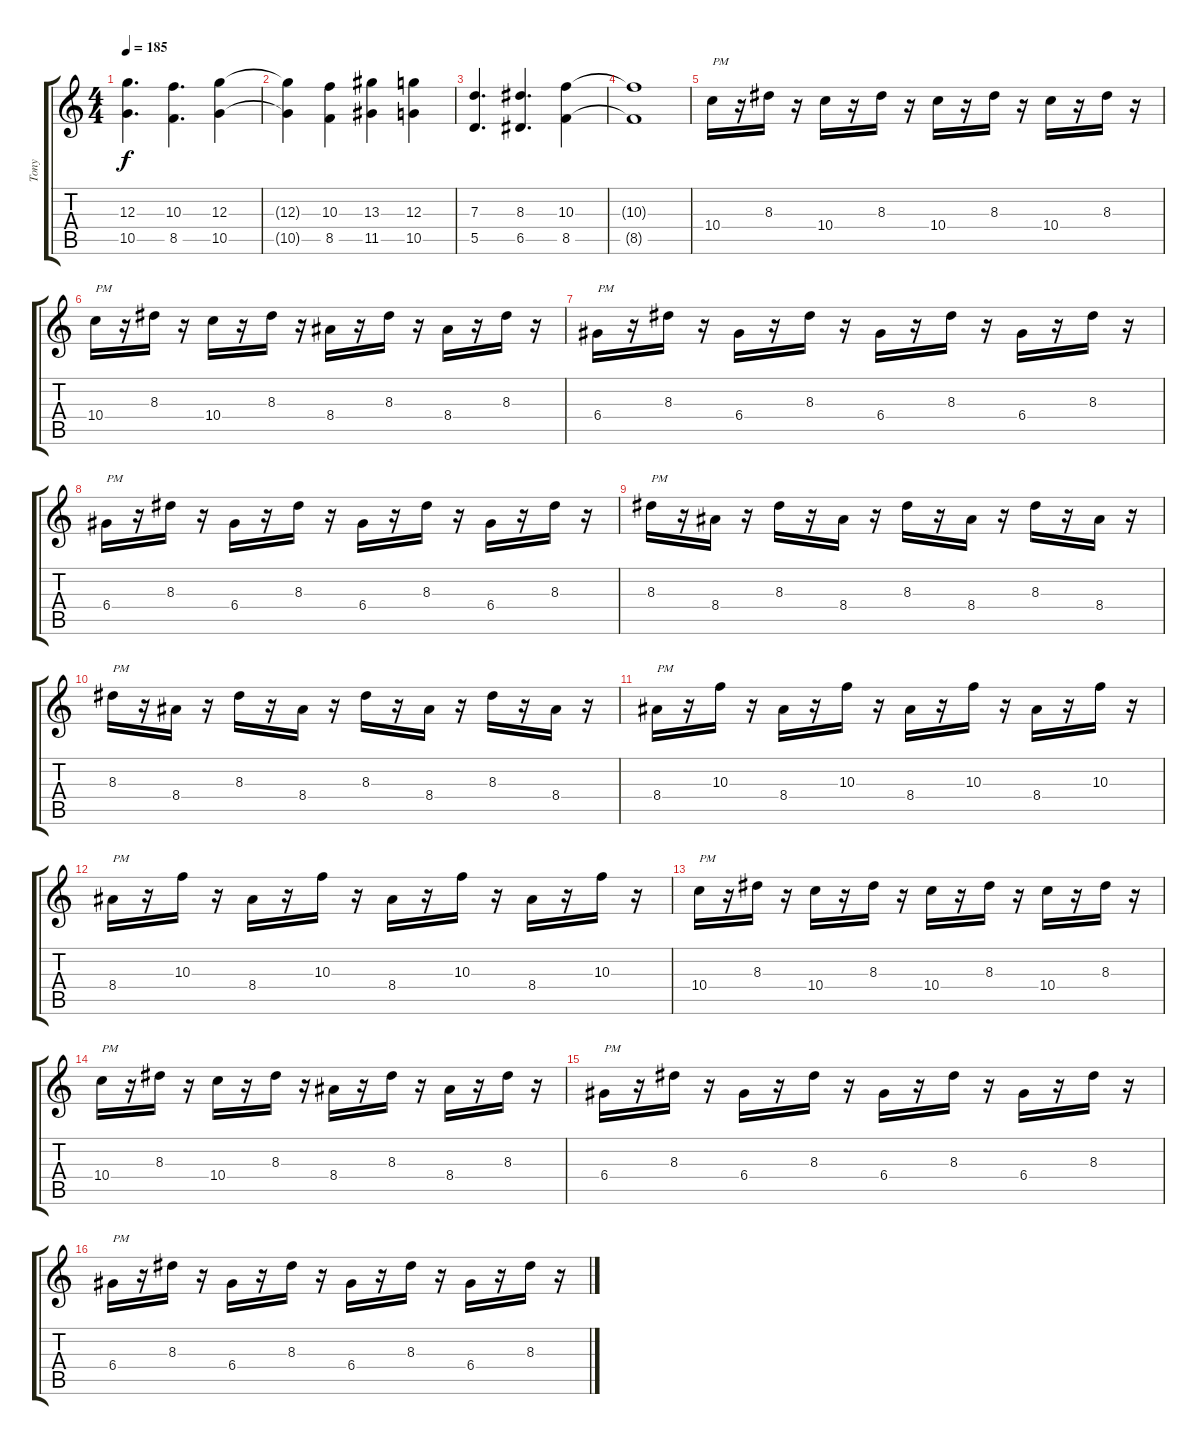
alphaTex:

\track ("Tony" "Tony") {instrument distortionguitar}
\staff {score tabs}
\tuning (E4 B3 G3 D3 A2 E2) {hide}
\ts (4 4)
\tempo 185
\clef g2
\ks c
(12.3 10.5).4{d dy f} (10.3 8.5).4{d} (12.3 10.5).4 |
(12.3{t} 10.5{t}).4 (10.3 8.5).4 (13.3 11.5).4 (12.3 10.5).4 |
(7.3 5.5).4{d} (8.3 6.5).4{d} (10.3 8.5).4 |
(10.3{t} 8.5{t}).1 |
10.4.16{txt "PM"} r.16 8.3.16 r.16 10.4.16 r.16 8.3.16 r.16 10.4.16 r.16 8.3.16 r.16 10.4.16 r.16 8.3.16 r.16 |
10.4.16{txt "PM"} r.16 8.3.16 r.16 10.4.16 r.16 8.3.16 r.16 8.4.16 r.16 8.3.16 r.16 8.4.16 r.16 8.3.16 r.16 |
6.4.16{txt "PM"} r.16 8.3.16 r.16 6.4.16 r.16 8.3.16 r.16 6.4.16 r.16 8.3.16 r.16 6.4.16 r.16 8.3.16 r.16 |
6.4.16{txt "PM"} r.16 8.3.16 r.16 6.4.16 r.16 8.3.16 r.16 6.4.16 r.16 8.3.16 r.16 6.4.16 r.16 8.3.16 r.16 |
8.3.16{txt "PM"} r.16 8.4.16 r.16 8.3.16 r.16 8.4.16 r.16 8.3.16 r.16 8.4.16 r.16 8.3.16 r.16 8.4.16 r.16 |
8.3.16{txt "PM"} r.16 8.4.16 r.16 8.3.16 r.16 8.4.16 r.16 8.3.16 r.16 8.4.16 r.16 8.3.16 r.16 8.4.16 r.16 |
8.4.16{txt "PM"} r.16 10.3.16 r.16 8.4.16 r.16 10.3.16 r.16 8.4.16 r.16 10.3.16 r.16 8.4.16 r.16 10.3.16 r.16 |
8.4.16{txt "PM"} r.16 10.3.16 r.16 8.4.16 r.16 10.3.16 r.16 8.4.16 r.16 10.3.16 r.16 8.4.16 r.16 10.3.16 r.16 |
10.4.16{txt "PM"} r.16 8.3.16 r.16 10.4.16 r.16 8.3.16 r.16 10.4.16 r.16 8.3.16 r.16 10.4.16 r.16 8.3.16 r.16 |
10.4.16{txt "PM"} r.16 8.3.16 r.16 10.4.16 r.16 8.3.16 r.16 8.4.16 r.16 8.3.16 r.16 8.4.16 r.16 8.3.16 r.16 |
6.4.16{txt "PM"} r.16 8.3.16 r.16 6.4.16 r.16 8.3.16 r.16 6.4.16 r.16 8.3.16 r.16 6.4.16 r.16 8.3.16 r.16 |
6.4.16{txt "PM"} r.16 8.3.16 r.16 6.4.16 r.16 8.3.16 r.16 6.4.16 r.16 8.3.16 r.16 6.4.16 r.16 8.3.16 r.16
